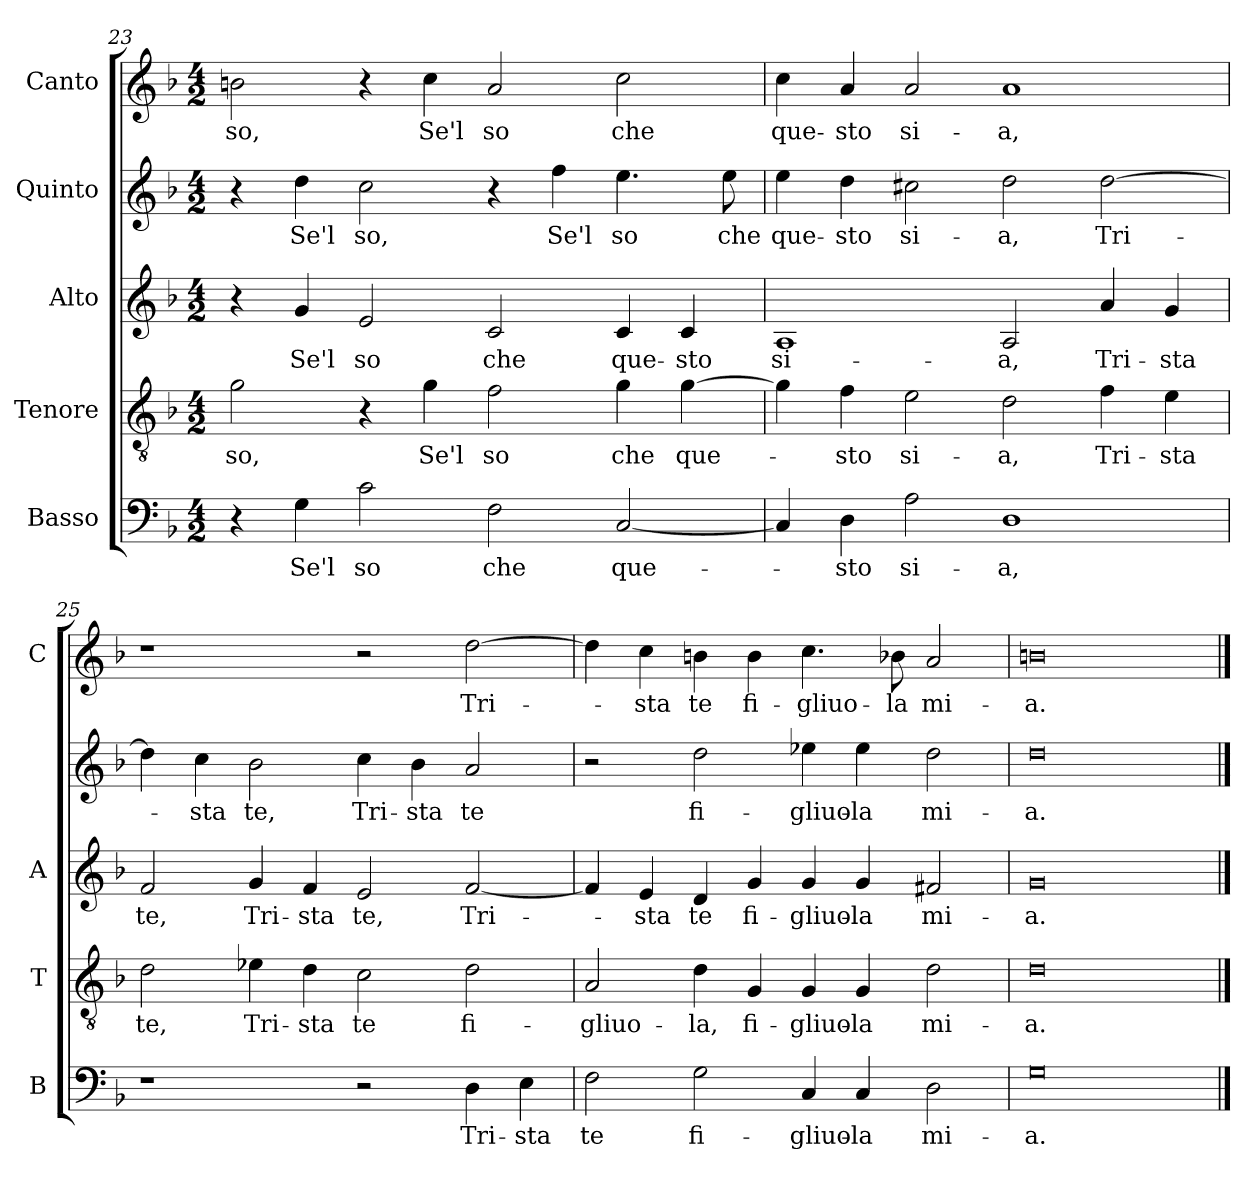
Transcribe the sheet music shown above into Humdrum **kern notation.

**kern	**text	**kern	**text	**kern	**text	**kern	**text	**kern	**text
*part5	*part5	*part4	*part4	*part3	*part3	*part2	*part2	*part1	*part1
*staff5	*staff5	*staff4	*staff4	*staff3	*staff3	*staff2	*staff2	*staff1	*staff1
*I"Basso	*	*I"Tenore	*	*I"Alto	*	*I"Quinto	*	*I"Canto	*
*I'B	*	*I'T	*	*I'A	*	*	*	*I'C	*
*clefF4	*	*clefGv2	*	*clefG2	*	*clefG2	*	*clefG2	*
*k[b-]	*	*k[b-]	*	*k[b-]	*	*k[b-]	*	*k[b-]	*
*F:	*	*F:	*	*F:	*	*F:	*	*F:	*
*M4/2	*	*M4/2	*	*M4/2	*	*M4/2	*	*M4/2	*
=23	=23	=23	=23	=23	=23	=23	=23	=23	=23
!	!	!	!LO:LY:b	!	!	!	!	!	!LO:LY:b
4r	.	2g\	so,	4r	.	4r	.	2bn\	so,
!	!LO:LY:b	!	!	!	!LO:LY:b	!	!LO:LY:b	!	!
4G\	Se'l	.	.	4g/	Se'l	4dd\	Se'l	.	.
!	!LO:LY:b	!	!	!	!LO:LY:b	!	!LO:LY:b	!	!
2c\	so	4r	.	2e/	so	2cc\	so,	4r	.
!	!	!	!LO:LY:b	!	!	!	!	!	!LO:LY:b
.	.	4g\	Se'l	.	.	.	.	4cc\	Se'l
!	!LO:LY:b	!	!LO:LY:b	!	!LO:LY:b	!	!	!	!LO:LY:b
2F\	che	2f\	so	2c/	che	4r	.	2a/	so
!	!	!	!	!	!	!	!LO:LY:b	!	!
.	.	.	.	.	.	4ff\	Se'l	.	.
!	!LO:LY:b	!	!LO:LY:b	!	!LO:LY:b	!	!LO:LY:b	!	!LO:LY:b
[2C/	que-	4g\	che	4c/	que-	4.ee\	so	2cc\	che
!	!	!	!LO:LY:b	!	!LO:LY:b	!	!	!	!
.	.	[4g\	que-	4c/	-sto	.	.	.	.
!	!	!	!	!	!	!	!LO:LY:b	!	!
.	.	.	.	.	.	8ee\	che	.	.
=24	=24	=24	=24	=24	=24	=24	=24	=24	=24
!	!	!	!	!	!LO:LY:b	!	!LO:LY:b	!	!LO:LY:b
4C/]	.	4g\]	.	1A	si-	4ee\	que-	4cc\	que-
!	!LO:LY:b	!	!LO:LY:b	!	!	!	!LO:LY:b	!	!LO:LY:b
4D\	-sto	4f\	-sto	.	.	4dd\	-sto	4a/	-sto
!	!LO:LY:b	!	!LO:LY:b	!	!	!	!LO:LY:b	!	!LO:LY:b
2A\	si-	2e\	si-	.	.	2cc#X\	si-	2a/	si-
!	!LO:LY:b	!	!LO:LY:b	!	!LO:LY:b	!	!LO:LY:b	!	!LO:LY:b
1D	-a,	2d\	-a,	2A/	-a,	2dd\	-a,	1a	-a,
!	!	!	!LO:LY:b	!	!LO:LY:b	!	!LO:LY:b	!	!
.	.	4f\	Tri-	4a/	Tri-	[2dd\	Tri-	.	.
!	!	!	!LO:LY:b	!	!LO:LY:b	!	!	!	!
.	.	4e\	-sta	4g/	-sta	.	.	.	.
!!LO:LB:g=z
=25	=25	=25	=25	=25	=25	=25	=25	=25	=25
!	!	!	!LO:LY:b	!	!LO:LY:b	!	!	!	!
1r	.	2d\	te,	2f/	te,	4dd\]	.	1r	.
!	!	!	!	!	!	!	!LO:LY:b	!	!
.	.	.	.	.	.	4cc\	-sta	.	.
!	!	!	!LO:LY:b	!	!LO:LY:b	!	!LO:LY:b	!	!
.	.	4e-X\	Tri-	4g/	Tri-	2b-\	te,	.	.
!	!	!	!LO:LY:b	!	!LO:LY:b	!	!	!	!
.	.	4d\	-sta	4f/	-sta	.	.	.	.
!	!	!	!LO:LY:b	!	!LO:LY:b	!	!LO:LY:b	!	!
2r	.	2c\	te	2e/	te,	4cc\	Tri-	2r	.
!	!	!	!	!	!	!	!LO:LY:b	!	!
.	.	.	.	.	.	4b-\	-sta	.	.
!	!LO:LY:b	!	!LO:LY:b	!	!LO:LY:b	!	!LO:LY:b	!	!LO:LY:b
4D\	Tri-	2d\	fi-	[2f/	Tri-	2a/	te	[2dd\	Tri-
!	!LO:LY:b	!	!	!	!	!	!	!	!
4E\	-sta	.	.	.	.	.	.	.	.
=26	=26	=26	=26	=26	=26	=26	=26	=26	=26
!	!LO:LY:b	!	!LO:LY:b	!	!	!	!	!	!
2F\	te	2A/	-gliuo-	4f/]	.	2r	.	4dd\]	.
!	!	!	!	!	!LO:LY:b	!	!	!	!LO:LY:b
.	.	.	.	4e/	-sta	.	.	4cc\	-sta
!	!LO:LY:b	!	!LO:LY:b	!	!LO:LY:b	!	!LO:LY:b	!	!LO:LY:b
2G\	fi-	4d\	-la,	4d/	te	2dd\	fi-	4bn\	te
!	!	!	!LO:LY:b	!	!LO:LY:b	!	!	!	!LO:LY:b
.	.	4G/	fi-	4g/	fi-	.	.	4b\	fi-
!	!LO:LY:b	!	!LO:LY:b	!	!LO:LY:b	!	!LO:LY:b	!	!LO:LY:b
4C/	-gliuo-	4G/	-gliuo-	4g/	-gliuo-	4ee-X\	-gliuo-	4.cc\	-gliuo-
!	!LO:LY:b	!	!LO:LY:b	!	!LO:LY:b	!	!LO:LY:b	!	!
4C/	-la	4G/	-la	4g/	-la	4ee-\	-la	.	.
!	!	!	!	!	!	!	!	!	!LO:LY:b
.	.	.	.	.	.	.	.	8b-X\	-la
!	!LO:LY:b	!	!LO:LY:b	!	!LO:LY:b	!	!LO:LY:b	!	!LO:LY:b
2D\	mi-	2d\	mi-	2f#X/	mi-	2dd\	mi-	2a/	mi-
=27	=27	=27	=27	=27	=27	=27	=27	=27	=27
!	!LO:LY:b	!	!LO:LY:b	!	!LO:LY:b	!	!LO:LY:b	!	!LO:LY:b
0G	-a.	0d	-a.	0g	-a.	0dd	-a.	0bn	-a.
==	==	==	==	==	==	==	==	==	==
*-	*-	*-	*-	*-	*-	*-	*-	*-	*-
